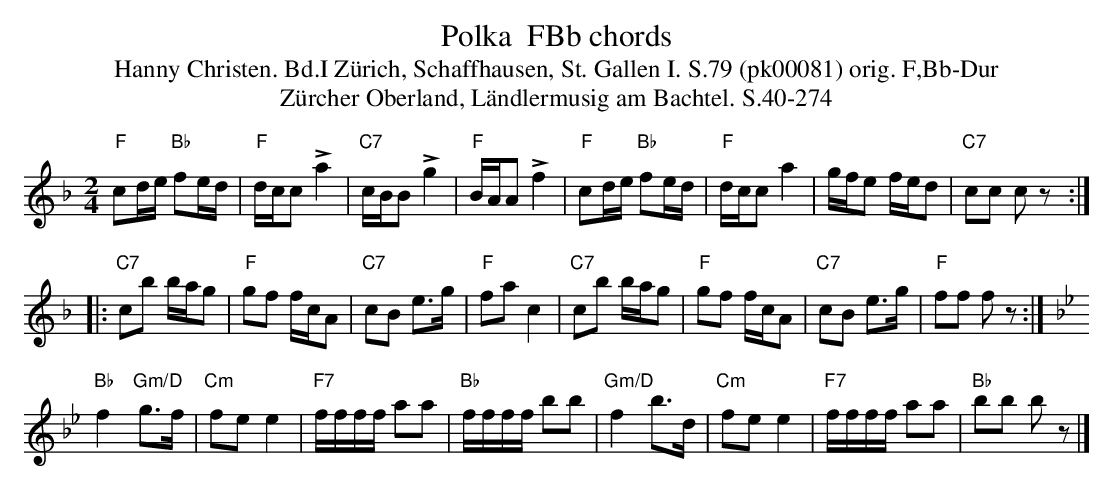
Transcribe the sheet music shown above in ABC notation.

X:1
T: Polka  FBb chords
T:Hanny Christen. Bd.I Zürich, Schaffhausen, St. Gallen I. S.79 (pk00081) orig. F,Bb-Dur
T: Z\"urcher Oberland, L\"andlermusig am Bachtel. S.40-274
M:2/4
L:1/16
K:F %%MIDI gchordon
"F"c2de "Bb"f2ed | "F"dcc2 !>!a4 | "C7"cBB2 !>!g4 | "F"BAA2 !>!f4 | "F"c2de "Bb"f2ed | "F"dcc2 a4 | gfe2 fed2 | "C7"c2c2 c2z2 ::
"C7"c2b2 bag2 | "F"g2f2 fcA2 | "C7"c2B2 e3g | "F"f2a2c4 | "C7"c2b2 bag2 | "F"g2f2 fcA2 | "C7"c2B2 e3g | "F"f2f2 f2z2 :| [K:Bb]
"Bb"f4 "Gm/D"g3f | "Cm"f2e2e4 | "F7"ffff a2a2 | "Bb"ffff b2b2 | "Gm/D"f4 b3d | "Cm"f2e2e4 | "F7"ffff a2a2 | "Bb"b2b2 b2z2 |]
